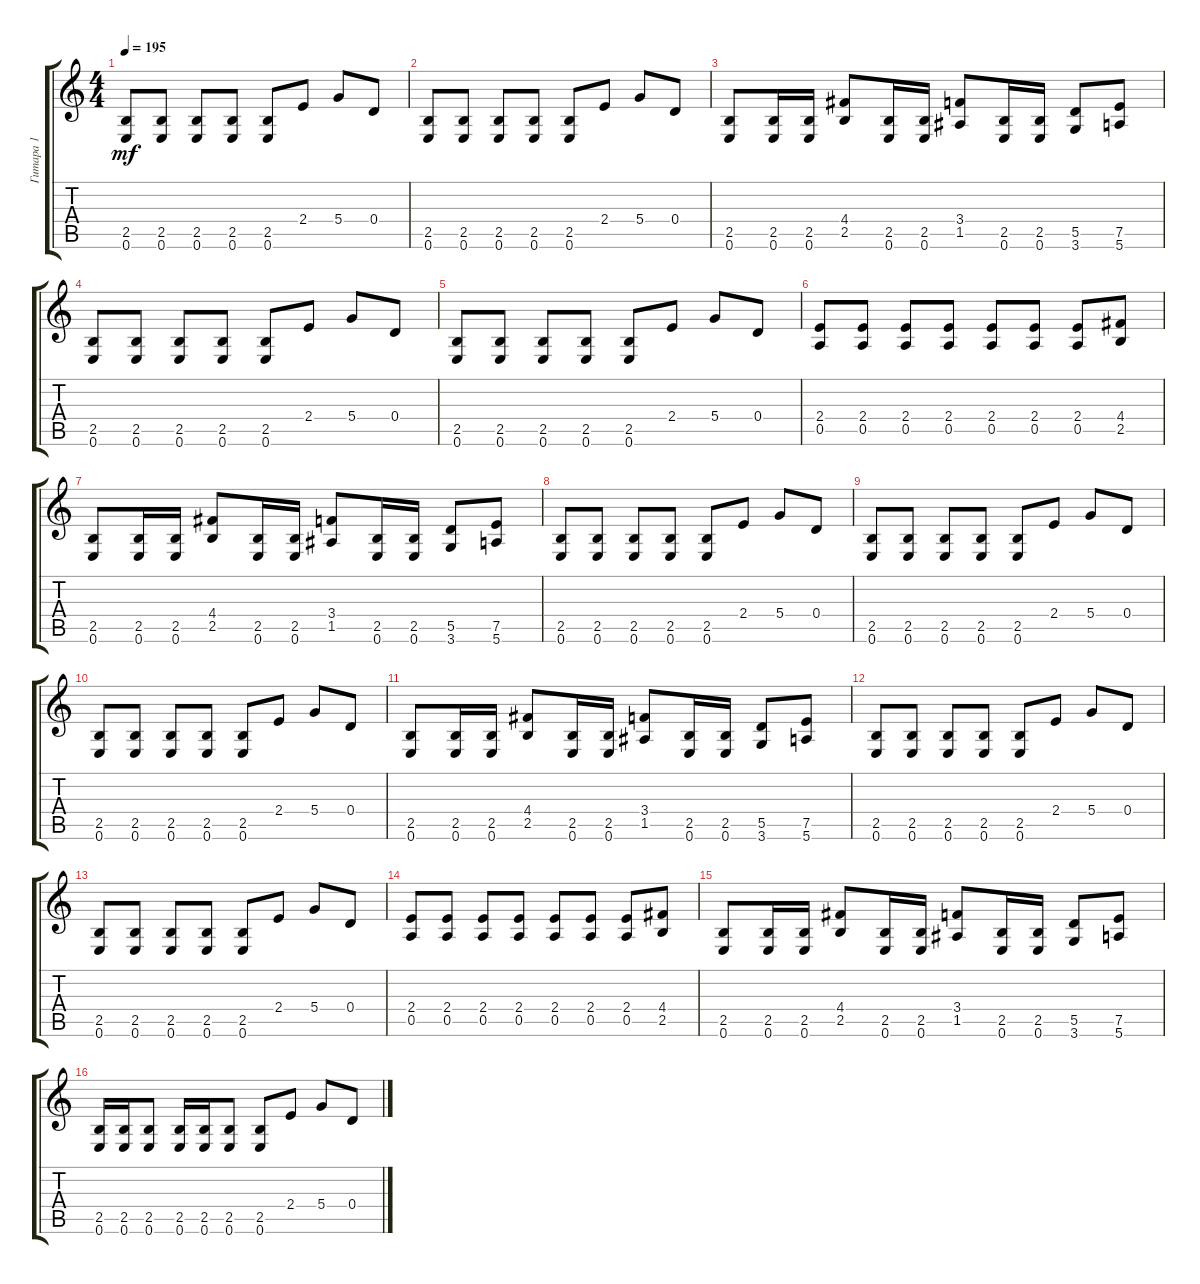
\track ("Гитара 1" "Гитара 1") {instrument distortionguitar}
\staff {score tabs}
\tuning (E4 B3 G3 D3 A2 E2) {hide}
\ts (4 4)
\tempo 195
\clef g2
\ks c
(2.5 0.6).8{dy mf} (2.5 0.6).8 (2.5 0.6).8 (2.5 0.6).8 (2.5 0.6).8 2.4.8 5.4.8 0.4.8 |
(2.5 0.6).8 (2.5 0.6).8 (2.5 0.6).8 (2.5 0.6).8 (2.5 0.6).8 2.4.8 5.4.8 0.4.8 |
(2.5 0.6).8 (2.5 0.6).16 (2.5 0.6).16 (4.4 2.5).8 (2.5 0.6).16 (2.5 0.6).16 (3.4 1.5).8 (2.5 0.6).16 (2.5 0.6).16 (5.5 3.6).8 (7.5 5.6).8 |
(2.5 0.6).8 (2.5 0.6).8 (2.5 0.6).8 (2.5 0.6).8 (2.5 0.6).8 2.4.8 5.4.8 0.4.8 |
(2.5 0.6).8 (2.5 0.6).8 (2.5 0.6).8 (2.5 0.6).8 (2.5 0.6).8 2.4.8 5.4.8 0.4.8 |
(2.4 0.5).8 (2.4 0.5).8 (2.4 0.5).8 (2.4 0.5).8 (2.4 0.5).8 (2.4 0.5).8 (2.4 0.5).8 (4.4 2.5).8 |
(2.5 0.6).8 (2.5 0.6).16 (2.5 0.6).16 (4.4 2.5).8 (2.5 0.6).16 (2.5 0.6).16 (3.4 1.5).8 (2.5 0.6).16 (2.5 0.6).16 (5.5 3.6).8 (7.5 5.6).8 |
(2.5 0.6).8 (2.5 0.6).8 (2.5 0.6).8 (2.5 0.6).8 (2.5 0.6).8 2.4.8 5.4.8 0.4.8 |
(2.5 0.6).8 (2.5 0.6).8 (2.5 0.6).8 (2.5 0.6).8 (2.5 0.6).8 2.4.8 5.4.8 0.4.8 |
(2.5 0.6).8 (2.5 0.6).8 (2.5 0.6).8 (2.5 0.6).8 (2.5 0.6).8 2.4.8 5.4.8 0.4.8 |
(2.5 0.6).8 (2.5 0.6).16 (2.5 0.6).16 (4.4 2.5).8 (2.5 0.6).16 (2.5 0.6).16 (3.4 1.5).8 (2.5 0.6).16 (2.5 0.6).16 (5.5 3.6).8 (7.5 5.6).8 |
(2.5 0.6).8 (2.5 0.6).8 (2.5 0.6).8 (2.5 0.6).8 (2.5 0.6).8 2.4.8 5.4.8 0.4.8 |
(2.5 0.6).8 (2.5 0.6).8 (2.5 0.6).8 (2.5 0.6).8 (2.5 0.6).8 2.4.8 5.4.8 0.4.8 |
(2.4 0.5).8 (2.4 0.5).8 (2.4 0.5).8 (2.4 0.5).8 (2.4 0.5).8 (2.4 0.5).8 (2.4 0.5).8 (4.4 2.5).8 |
(2.5 0.6).8 (2.5 0.6).16 (2.5 0.6).16 (4.4 2.5).8 (2.5 0.6).16 (2.5 0.6).16 (3.4 1.5).8 (2.5 0.6).16 (2.5 0.6).16 (5.5 3.6).8 (7.5 5.6).8 |
(2.5 0.6).16 (2.5 0.6).16 (2.5 0.6).8 (2.5 0.6).16 (2.5 0.6).16 (2.5 0.6).8 (2.5 0.6).8 2.4.8 5.4.8 0.4.8
